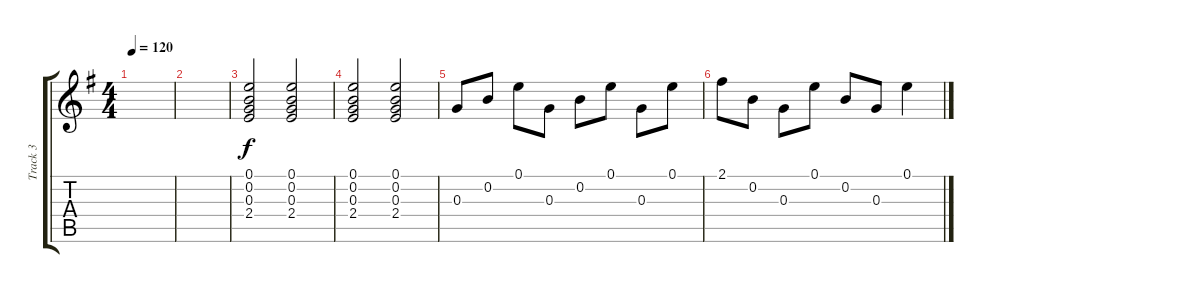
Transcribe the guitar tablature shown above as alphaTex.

\track ("Track 3" "Track 3") {instrument acousticguitarsteel}
\staff {score tabs}
\tuning (E4 B3 G3 D3 A2 E2) {hide}
\ts (4 4)
\tempo 120
\clef g2
\ks g
|
|
(0.1 0.2 0.3 2.4).2 (0.1 0.2 0.3 2.4).2 |
(0.1 0.2 0.3 2.4).2 (0.1 0.2 0.3 2.4).2 |
0.3.8 0.2.8 0.1.8 0.3.8 0.2.8 0.1.8 0.3.8 0.1.8 |
2.1.8 0.2.8 0.3.8 0.1.8 0.2.8 0.3.8 0.1.4
